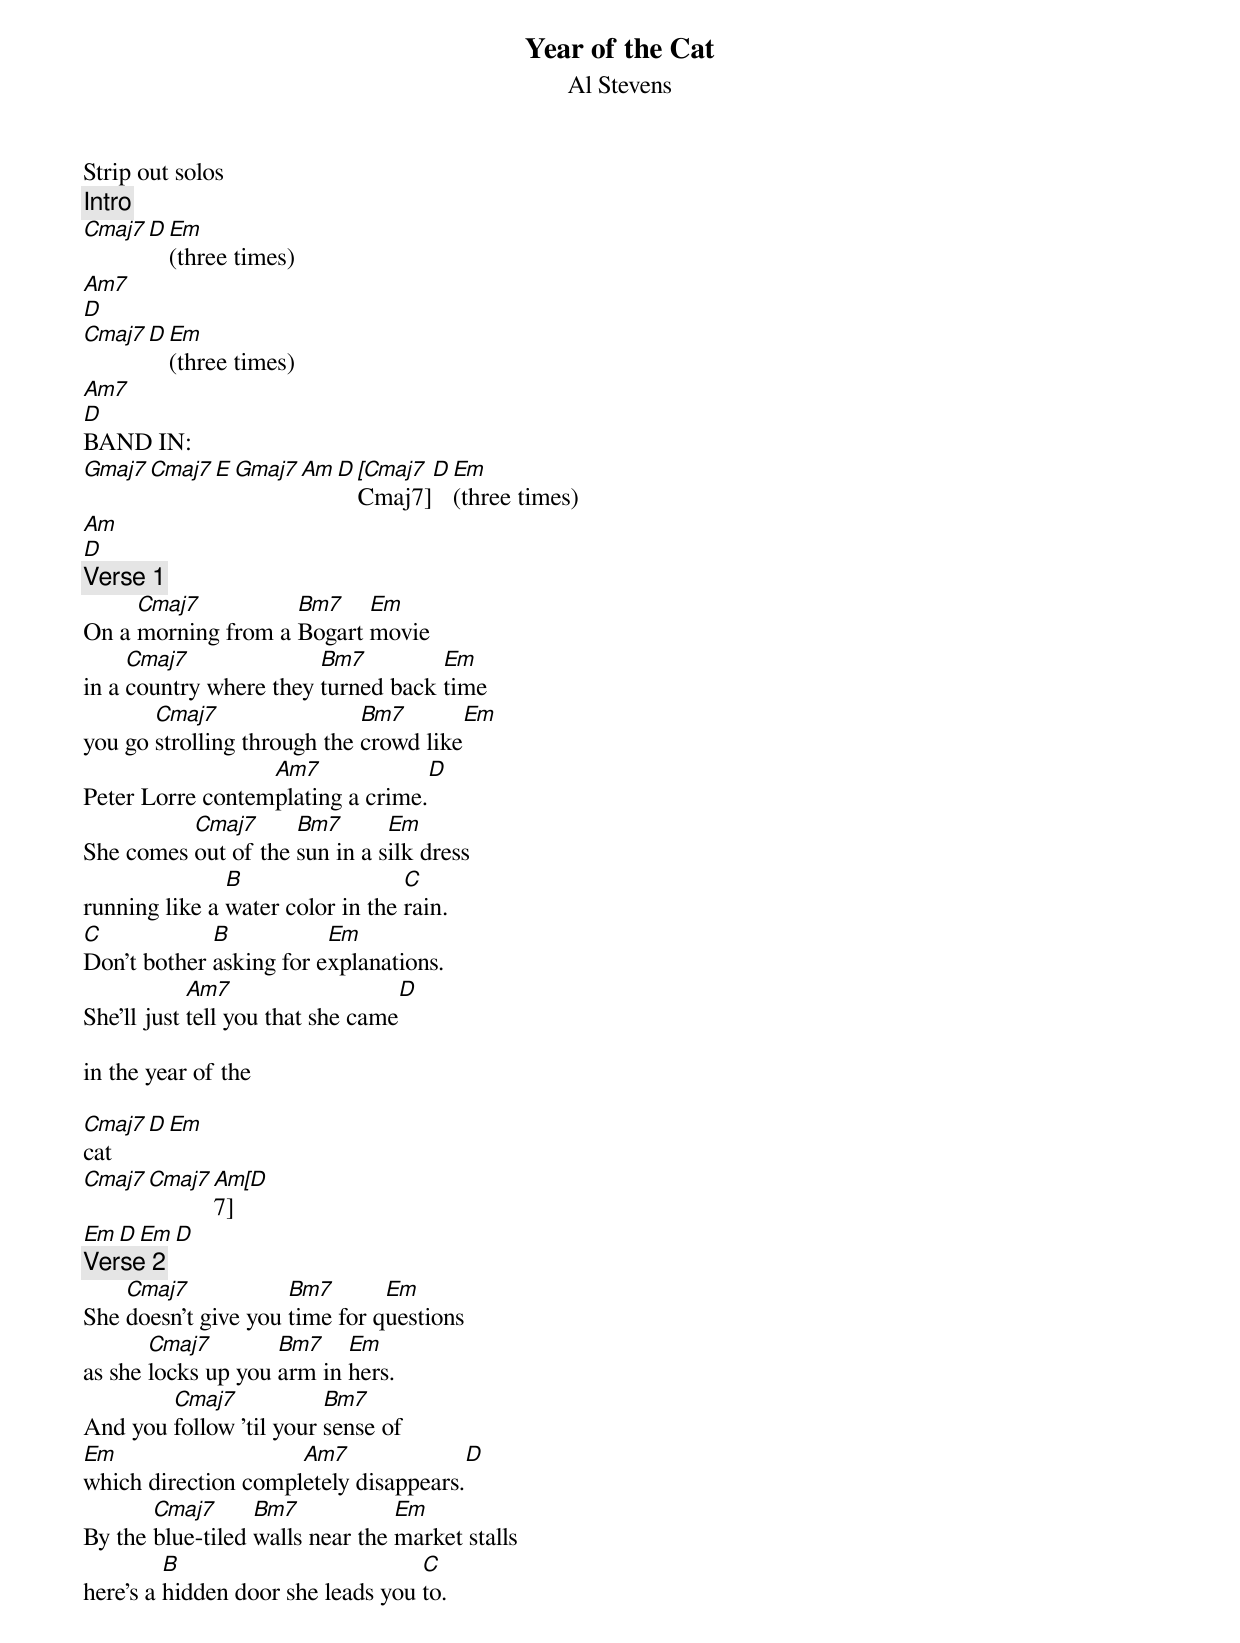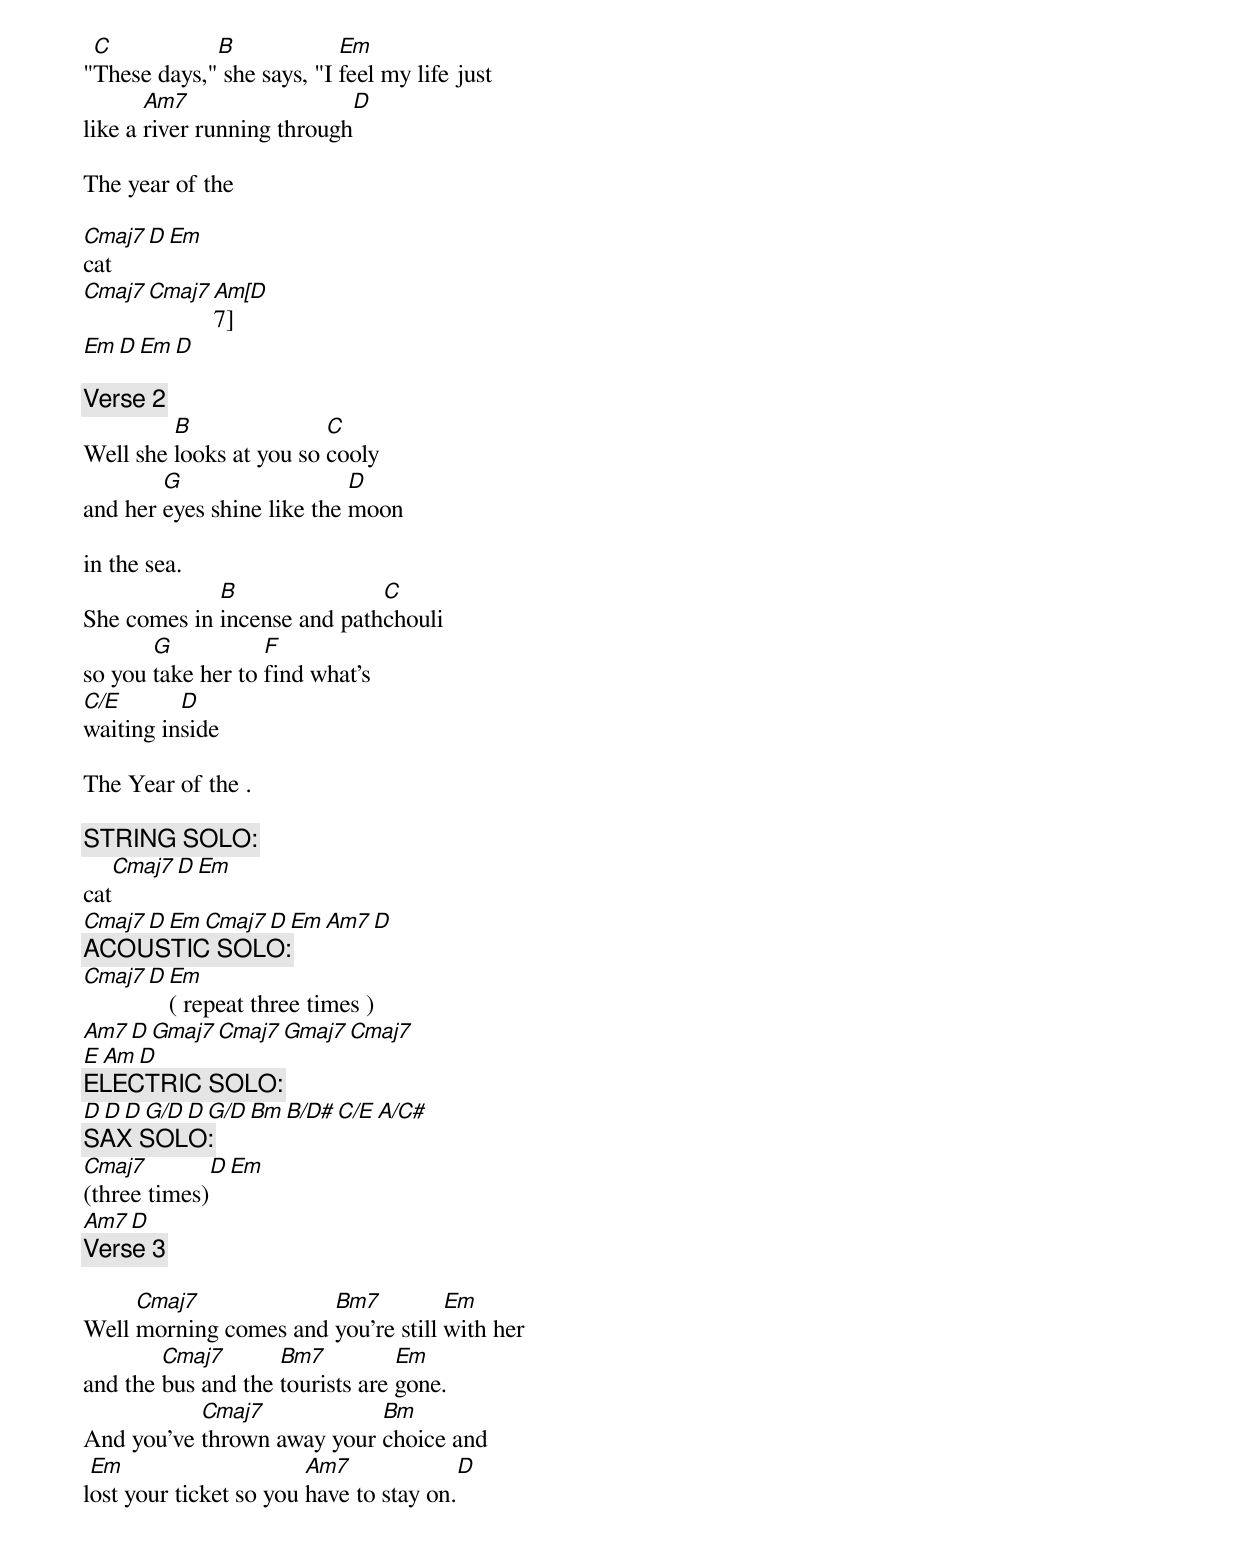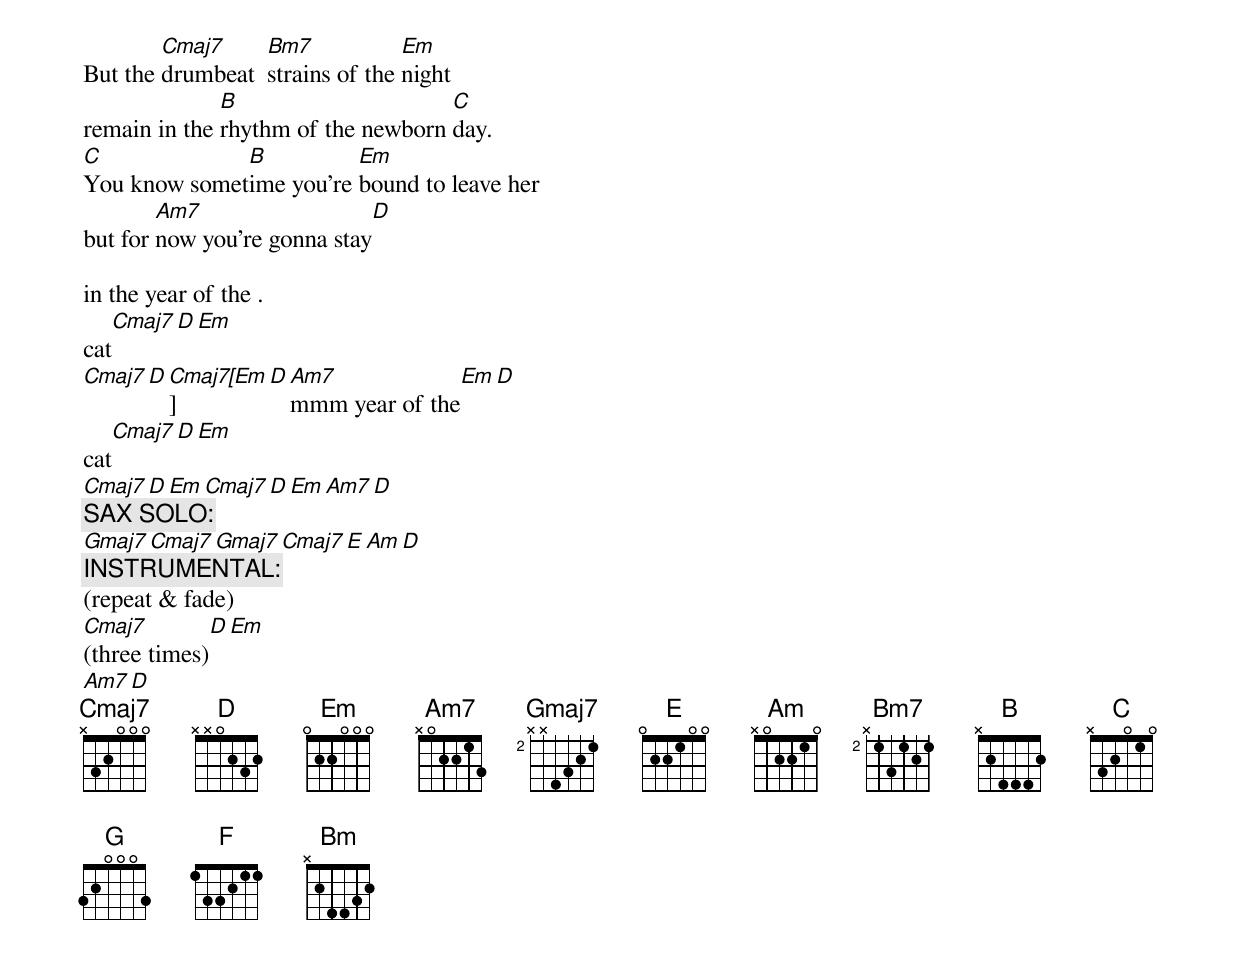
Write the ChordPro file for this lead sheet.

{t: Year of the Cat}
{st: Al Stevens}

Strip out solos
{c: Intro}
[Cmaj7][D][Em](three times)
[Am7]
[D]
[Cmaj7][D][Em](three times)
[Am7]
[D]
BAND IN:
[Gmaj7][Cmaj7][E][Gmaj7][Am][D][[Cmaj7]Cmaj7][D][Em](three times)
[Am]
[D]
{c: Verse 1}
On a [Cmaj7]morning from a [Bm7]Bogart [Em]movie
in a [Cmaj7]country where they [Bm7]turned back [Em]time
you go [Cmaj7]strolling through the [Bm7]crowd like[Em]
Peter Lorre contem[Am7]plating a crime.[D]
She comes [Cmaj7]out of the [Bm7]sun in a s[Em]ilk dress
running like a [B]water color in the [C]rain.
[C]Don't bother [B]asking for e[Em]xplanations.
She'll just [Am7]tell you that she came[D]

in the year of the

[Cmaj7]cat[D][Em]
[Cmaj7][Cmaj7][Am[D]7]
[Em][D][Em][D]
{c: Verse 2}
She [Cmaj7]doesn't give you [Bm7]time for q[Em]uestions
as she [Cmaj7]locks up you [Bm7]arm in [Em]hers.
And you [Cmaj7]follow 'til your [Bm7]sense of
[Em]which direction compl[Am7]etely disappears.[D]
By the [Cmaj7]blue-tiled [Bm7]walls near the [Em]market stalls
here's a [B]hidden door she leads you [C]to.
"[C]These days,"[B] she says, "I [Em]feel my life just
like a [Am7]river running through[D]

The year of the

[Cmaj7]cat[D][Em]
[Cmaj7][Cmaj7][Am[D]7]
[Em][D][Em][D]

{c:Verse 2}
Well she [B]looks at you so [C]cooly
and her [G]eyes shine like the [D]moon

in the sea.
She comes in [B]incense and path[C]chouli
so you [G]take her to [F]find what's
[C/E]waiting in[D]side

The Year of the .

{c: STRING SOLO:}
cat[Cmaj7][D][Em]
[Cmaj7][D][Em][Cmaj7][D][Em][Am7][D]
{c: ACOUSTIC SOLO:}
[Cmaj7][D][Em]( repeat three times )
[Am7][D][Gmaj7][Cmaj7][Gmaj7][Cmaj7]
[E][Am][D]
{c: ELECTRIC SOLO:}
[D][D][D][G/D][D][G/D][Bm][B/D#][C/E][A/C#]
{c: SAX SOLO:}
[Cmaj7](three times)[D][Em]
[Am7][D]
{c: Verse 3}

Well [Cmaj7]morning comes and [Bm7]you're still [Em]with her
and the [Cmaj7]bus and the [Bm7]tourists are [Em]gone.
And you've [Cmaj7]thrown away your [Bm]choice and
l[Em]ost your ticket so you [Am7]have to stay on.[D]
But the [Cmaj7]drumbeat  [Bm7]strains of the [Em]night
remain in the [B]rhythm of the newborn [C]day.
[C]You know somet[B]ime you're [Em]bound to leave her
but for [Am7]now you're gonna stay[D]

in the year of the .
cat[Cmaj7][D][Em]
[Cmaj7][D][Cmaj7[Em]][D][Am7]mmm year of the[Em][D]
cat[Cmaj7][D][Em]
[Cmaj7][D][Em][Cmaj7][D][Em][Am7][D]
{c: SAX SOLO:}
[Gmaj7][Cmaj7][Gmaj7][Cmaj7][E][Am][D]
{c: INSTRUMENTAL:}
(repeat & fade)
[Cmaj7](three times)[D][Em]
[Am7][D]
